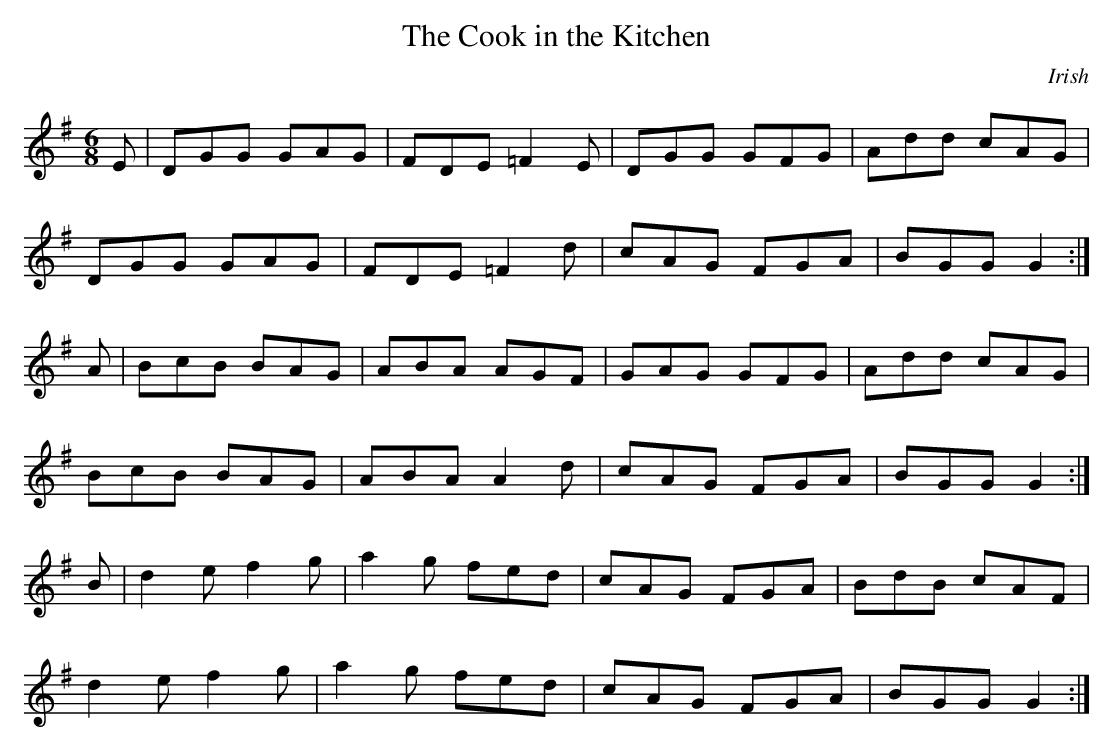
X:1
T:The Cook in the Kitchen
M:6/8
K:G
E | DGG GAG | FDE =F2 E | DGG GFG | Add cAG |
DGG GAG | FDE =F2 d | cAG FGA | BGG G2 :|
A | BcB BAG | ABA AGF | GAG GFG | Add cAG |
BcB BAG | ABA A2 d | cAG FGA | BGG G2 :|
B | d2 e f2 g | a2 g fed | cAG FGA | BdB cAF |
d2 e f2 g | a2 g fed | cAG FGA | BGG G2 :|
